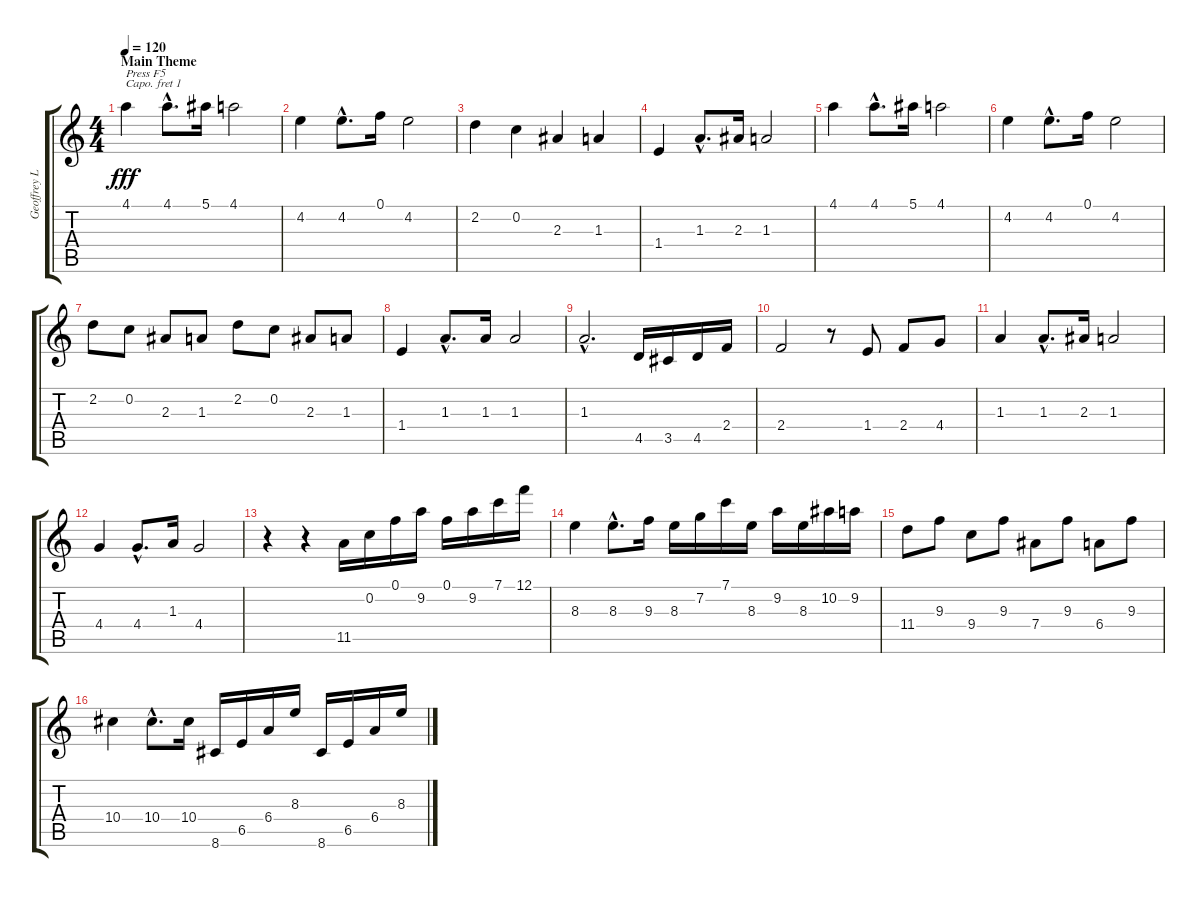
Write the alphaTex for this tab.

\track ("Geoffrey Longsword" "Geoffrey L") {instrument acousticguitarsteel}
\staff {score tabs}
\capo 1
\tuning (E4 B3 G3 D3 A2 E2) {hide}
\ts (4 4)
\section ("" "Main Theme")
\tempo 120
\clef g2
\ks c
4.1.4{txt "Press F5" dy fff instrument acousticguitarsteel} 4.1{hac}.8{d} 5.1.16 4.1.2 |
4.2.4 4.2{hac}.8{d} 0.1.16 4.2.2 |
2.2.4 0.2.4 2.3.4 1.3.4 |
1.4.4 1.3{hac}.8{d} 2.3.16 1.3.2 |
4.1.4 4.1{hac}.8{d} 5.1.16 4.1.2 |
4.2.4 4.2{hac}.8{d} 0.1.16 4.2.2 |
2.2.8 0.2.8 2.3.8 1.3.8 2.2.8 0.2.8 2.3.8 1.3.8 |
1.4.4 1.3{hac}.8{d} 1.3.16 1.3.2 |
1.3{hac}.2{d} 4.5.16 3.5.16 4.5.16 2.4.16 |
2.4.2 r.8 1.4.8 2.4.8 4.4.8 |
1.3.4 1.3{hac}.8{d} 2.3.16 1.3.2 |
4.4.4 4.4{hac}.8{d} 1.3.16 4.4.2 |
r.4 r.4 11.5.16 0.2.16 0.1.16 9.2.16 0.1.16 9.2.16 7.1.16 12.1.16 |
8.3.4 8.3{hac}.8{d} 9.3.16 8.3.16 7.2.16 7.1.16 8.3.16 9.2.16 8.3.16 10.2.16 9.2.16 |
11.4.8 9.3.8 9.4.8 9.3.8 7.4.8 9.3.8 6.4.8 9.3.8 |
10.4.4 10.4{hac}.8{d} 10.4.16 8.6.16 6.5.16 6.4.16 8.3.16 8.6.16 6.5.16 6.4.16 8.3.16
